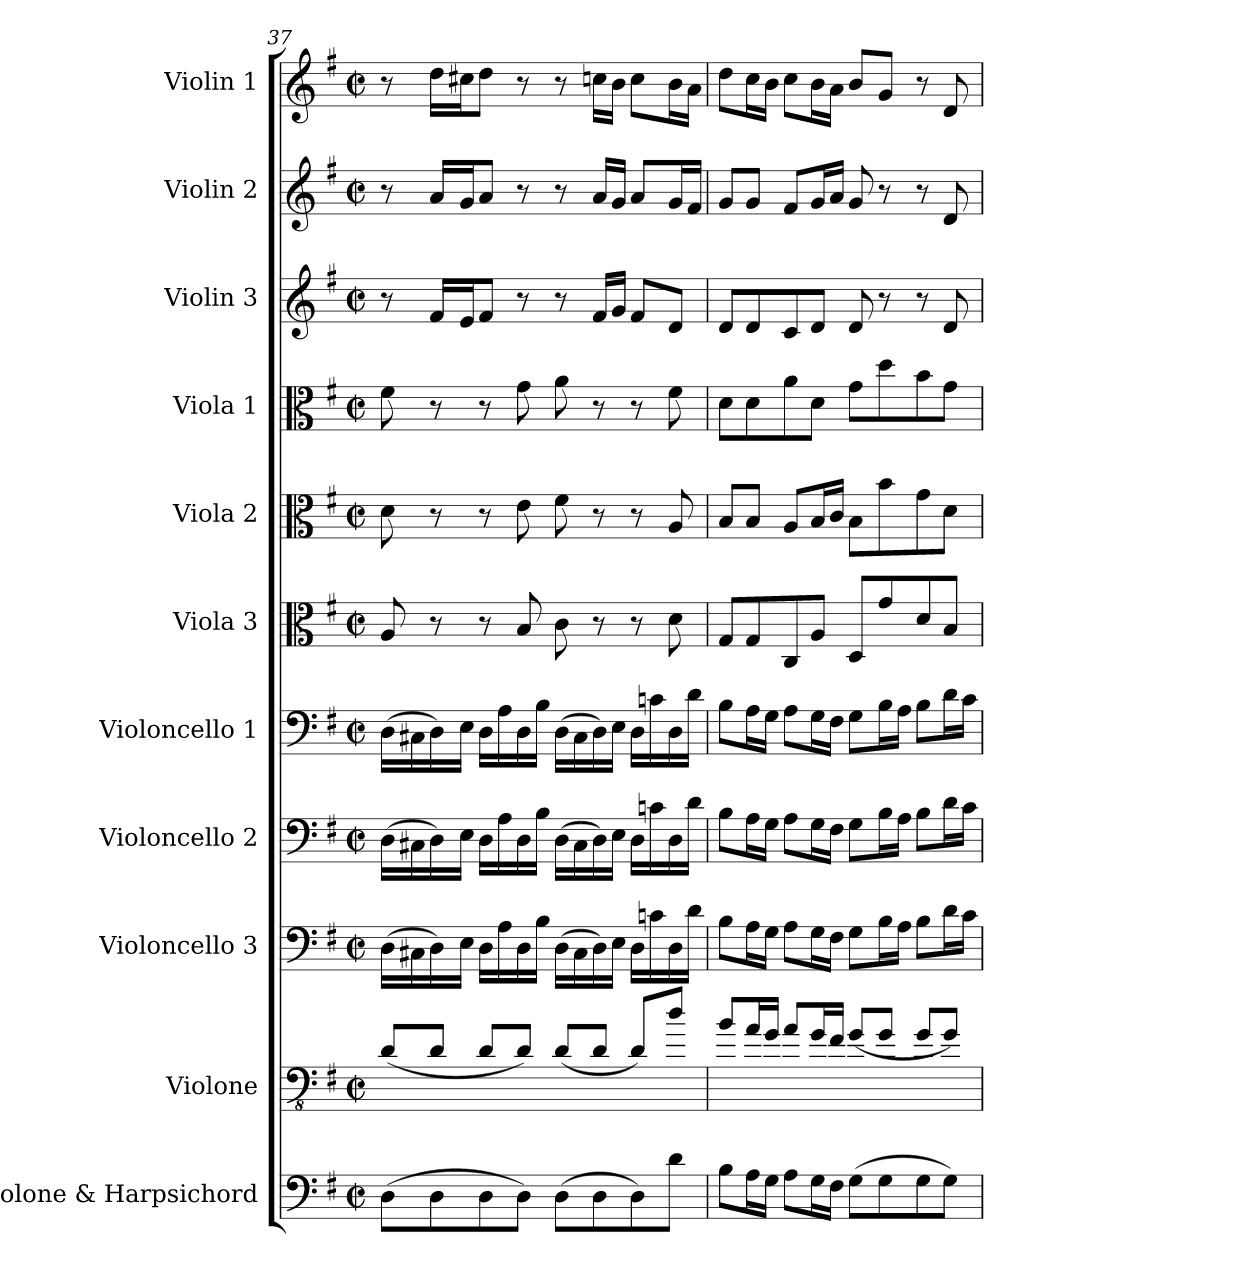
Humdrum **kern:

**kern	**kern	**kern	**kern	**kern	**kern	**kern	**kern	**kern	**kern	**kern
*part11	*part10	*part9	*part8	*part7	*part6	*part5	*part4	*part3	*part2	*part1
*staff11	*staff10	*staff9	*staff8	*staff7	*staff6	*staff5	*staff4	*staff3	*staff2	*staff1
*I"Violone &amp; Harpsichord	*I"Violone	*I"Violoncello 3	*I"Violoncello 2	*I"Violoncello 1	*I"Viola 3	*I"Viola 2	*I"Viola 1	*I"Violin 3	*I"Violin 2	*I"Violin 1
*I'Vne. &amp; Hch.	*I'Vne.	*I'Vc. 3	*I'Vc. 2	*I'Vc. 1	*I'Vla. 3	*I'Vla. 2	*I'Vla. 1	*I'Vln. 3	*I'Vln. 2	*I'Vln. 1
!!LO:PB:g=z
*clefF4	*clefFv4	*clefF4	*clefF4	*clefF4	*clefC3	*clefC3	*clefC3	*clefG2	*clefG2	*clefG2
*	*ITrd7c12	*	*	*	*	*	*	*	*	*
*k[f#]	*k[f#]	*k[f#]	*k[f#]	*k[f#]	*k[f#]	*k[f#]	*k[f#]	*k[f#]	*k[f#]	*k[f#]
*M4/4	*M4/4	*M4/4	*M4/4	*M4/4	*M4/4	*M4/4	*M4/4	*M4/4	*M4/4	*M4/4
*met(c|)	*met(c|)	*met(c|)	*met(c|)	*met(c|)	*met(c|)	*met(c|)	*met(c|)	*met(c|)	*met(c|)	*met(c|)
=37	=37	=37	=37	=37	=37	=37	=37	=37	=37	=37
(8D\L	(8DD/L	(16D\LL	(16D\LL	(16D\LL	8A/	8d\	8f#\	8r	8r	8r
.	.	16C#X\	16C#X\	16C#X\	.	.	.	.	.	.
8D\	8DD/J	16D\)	16D\)	16D\)	8r	8r	8r	16f#/LL	16a/LL	16dd\LL
.	.	16E\JJ	16E\JJ	16E\JJ	.	.	.	16e/J	16g/J	16cc#X\J
8D\	8DD/L	16D\LL	16D\LL	16D\LL	8r	8r	8r	8f#/J	8a/J	8dd\J
.	.	16A\	16A\	16A\	.	.	.	.	.	.
8D\J)	8DD/J)	16D\	16D\	16D\	8B/	8e\	8g\	8r	8r	8r
.	.	16B\JJ	16B\JJ	16B\JJ	.	.	.	.	.	.
(8D\L	(8DD/L	(16D\LL	(16D\LL	(16D\LL	8c\	8f#\	8a\	8r	8r	8r
.	.	16C#\	16C#\	16C#\	.	.	.	.	.	.
8D\	8DD/J	16D\)	16D\)	16D\)	8r	8r	8r	16f#/LL	16a/LL	16ccn\LL
.	.	16E\JJ	16E\JJ	16E\JJ	.	.	.	16g/JJ	16g/JJ	16b\JJ
8D\)	8DD/L)	16D\LL	16D\LL	16D\LL	8r	8r	8r	8f#/L	8a/L	8cc\L
.	.	16cn\	16cn\	16cn\	.	.	.	.	.	.
8d\J	8D/J	16D\	16D\	16D\	8d\	8A/	8f#\	8d/J	16g/L	16b\L
.	.	16d\JJ	16d\JJ	16d\JJ	.	.	.	.	16f#/JJ	16a\JJ
=38	=38	=38	=38	=38	=38	=38	=38	=38	=38	=38
8B\L	8BB/L	8B\L	8B\L	8B\L	8G/L	8B/L	8d\L	8d/L	8g/L	8dd\L
16A\L	16AA/L	16A\L	16A\L	16A\L	8G/	8B/J	8d\	8d/	8g/J	16cc\L
16G\JJ	16GG/JJ	16G\JJ	16G\JJ	16G\JJ	.	.	.	.	.	16b\JJ
8A\L	8AA/L	8A\L	8A\L	8A\L	8C/	8A/L	8a\	8c/	8f#/L	8cc\L
16G\L	16GG/L	16G\L	16G\L	16G\L	8A/J	16B/L	8d\J	8d/J	16g/L	16b\L
16F#\JJ	16FF#/JJ	16F#\JJ	16F#\JJ	16F#\JJ	.	16c/JJ	.	.	16a/JJ	16a\JJ
(8G\L	(8GG/L	8G\L	8G\L	8G\L	8D/L	8B\L	8g\L	8d/	8g/	8b/L
8G\	8GG/J	16B\L	16B\L	16B\L	8g/	8b\	8dd\	8r	8r	8g/J
.	.	16A\JJ	16A\JJ	16A\JJ	.	.	.	.	.	.
8G\	8GG/L	8B\L	8B\L	8B\L	8d/	8g\	8b\	8r	8r	8r
8G\J)	8GG/J)	16d\L	16d\L	16d\L	8B/J	8d\J	8g\J	8d/	8d/	8d/
.	.	16c\JJ	16c\JJ	16c\JJ	.	.	.	.	.	.
=	=	=	=	=	=	=	=	=	=	=
*-	*-	*-	*-	*-	*-	*-	*-	*-	*-	*-
